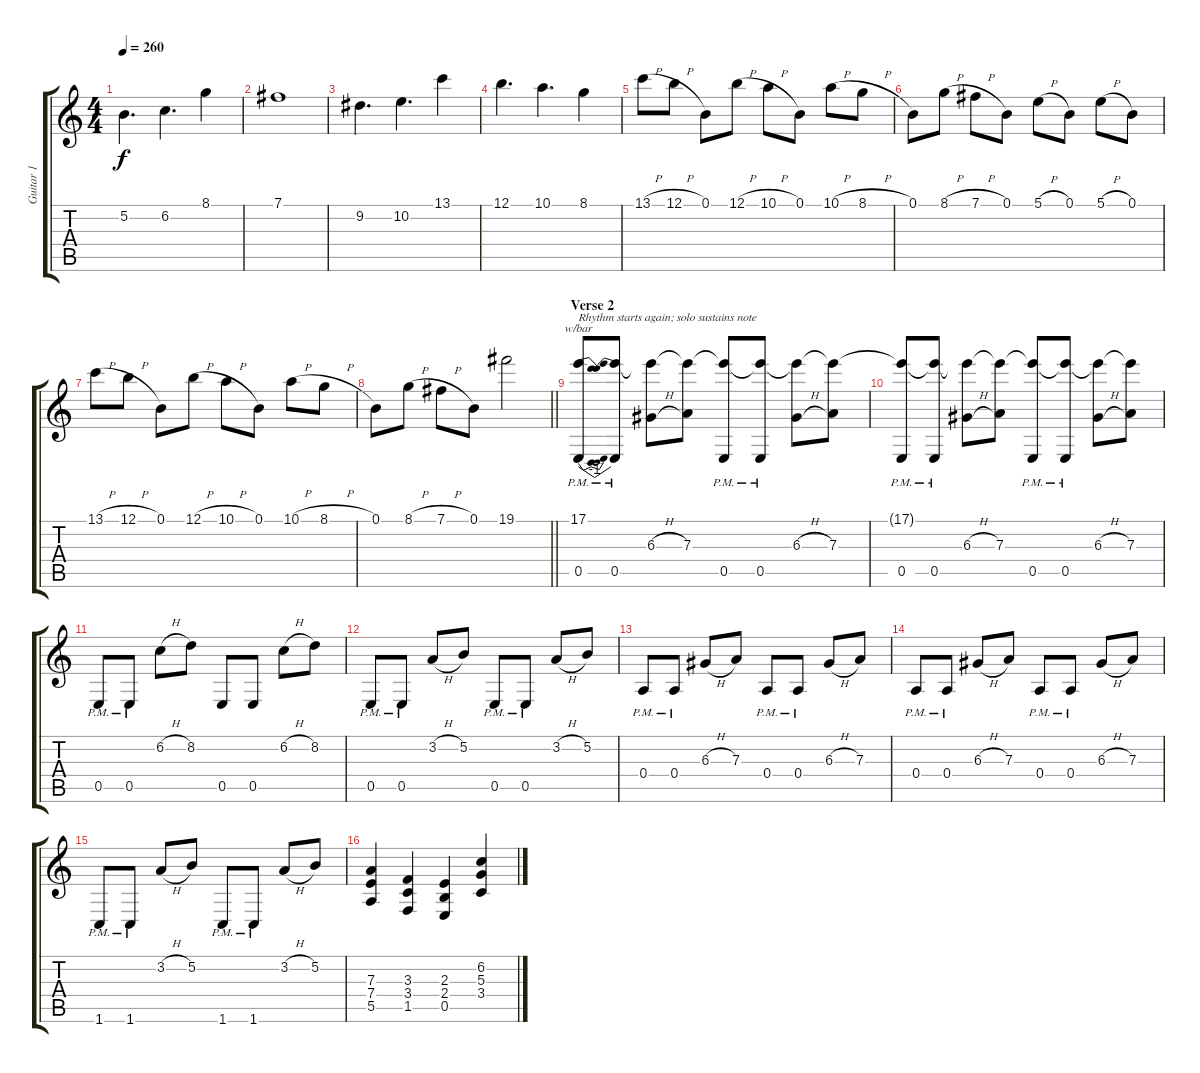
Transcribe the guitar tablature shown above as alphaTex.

\track ("Guitar 1" "Guitar 1") {instrument distortionguitar}
\staff {score tabs}
\tuning (B3 Gb3 D3 A2 E2 B1) {hide}
\ts (4 4)
\tempo 260
\clef g2
\ks c
5.2.4{d dy f} 6.2.4{d} 8.1.4 |
7.1.1 |
9.2.4{d} 10.2.4{d} 13.1.4 |
12.1.4{d} 10.1.4{d} 8.1.4 |
13.1{h}.8 12.1{h}.8 0.1.8 12.1{h}.8 10.1{h}.8 0.1.8 10.1{h}.8 8.1{h}.8 |
0.1.8 8.1{h}.8 7.1{h}.8 0.1.8 5.1{h}.8 0.1.8 5.1{h}.8 0.1.8 |
13.1{h}.8 12.1{h}.8 0.1.8 12.1{h}.8 10.1{h}.8 0.1.8 10.1{h}.8 8.1{h}.8 |
\barLineRight lightlight
0.1.8 8.1{h}.8 7.1{h}.8 0.1.8 19.1.2 |
\section ("" "Verse 2")
(17.1 0.5{pm}).8{tbe (dip default 0 0 30 -4 60 0) txt "Rhythm starts again; solo sustains note" balance 16} (17.1{t} 0.5{pm}).8 (17.1{t} 6.3{h}).8 (17.1{t} 7.3).8 (17.1{t} 0.5{pm}).8 (17.1{t} 0.5{pm}).8 (17.1{t} 6.3{h}).8 (17.1{t} 7.3).8 |
(17.1{t} 0.5{pm}).8 (17.1{t} 0.5{pm}).8 (17.1{t} 6.3{h}).8 (17.1{t} 7.3).8 (17.1{t} 0.5{pm}).8 (17.1{t} 0.5{pm}).8 (17.1{t} 6.3{h}).8 (17.1{t} 7.3).8 |
0.5{pm}.8 0.5{pm}.8 6.2{h}.8 8.2.8 0.5.8 0.5.8 6.2{h}.8 8.2.8 |
0.5{pm}.8 0.5{pm}.8 3.2{h}.8 5.2.8 0.5{pm}.8 0.5{pm}.8 3.2{h}.8 5.2.8 |
0.4{pm}.8 0.4{pm}.8 6.3{h}.8 7.3.8 0.4{pm}.8 0.4{pm}.8 6.3{h}.8 7.3.8 |
0.4{pm}.8 0.4{pm}.8 6.3{h}.8 7.3.8 0.4{pm}.8 0.4{pm}.8 6.3{h}.8 7.3.8 |
1.6{pm}.8 1.6{pm}.8 3.2{h}.8 5.2.8 1.6{pm}.8 1.6{pm}.8 3.2{h}.8 5.2.8 |
(7.3 7.4 5.5).4 (3.3 3.4 1.5).4 (2.3 2.4 0.5).4 (6.2 5.3 3.4).4
